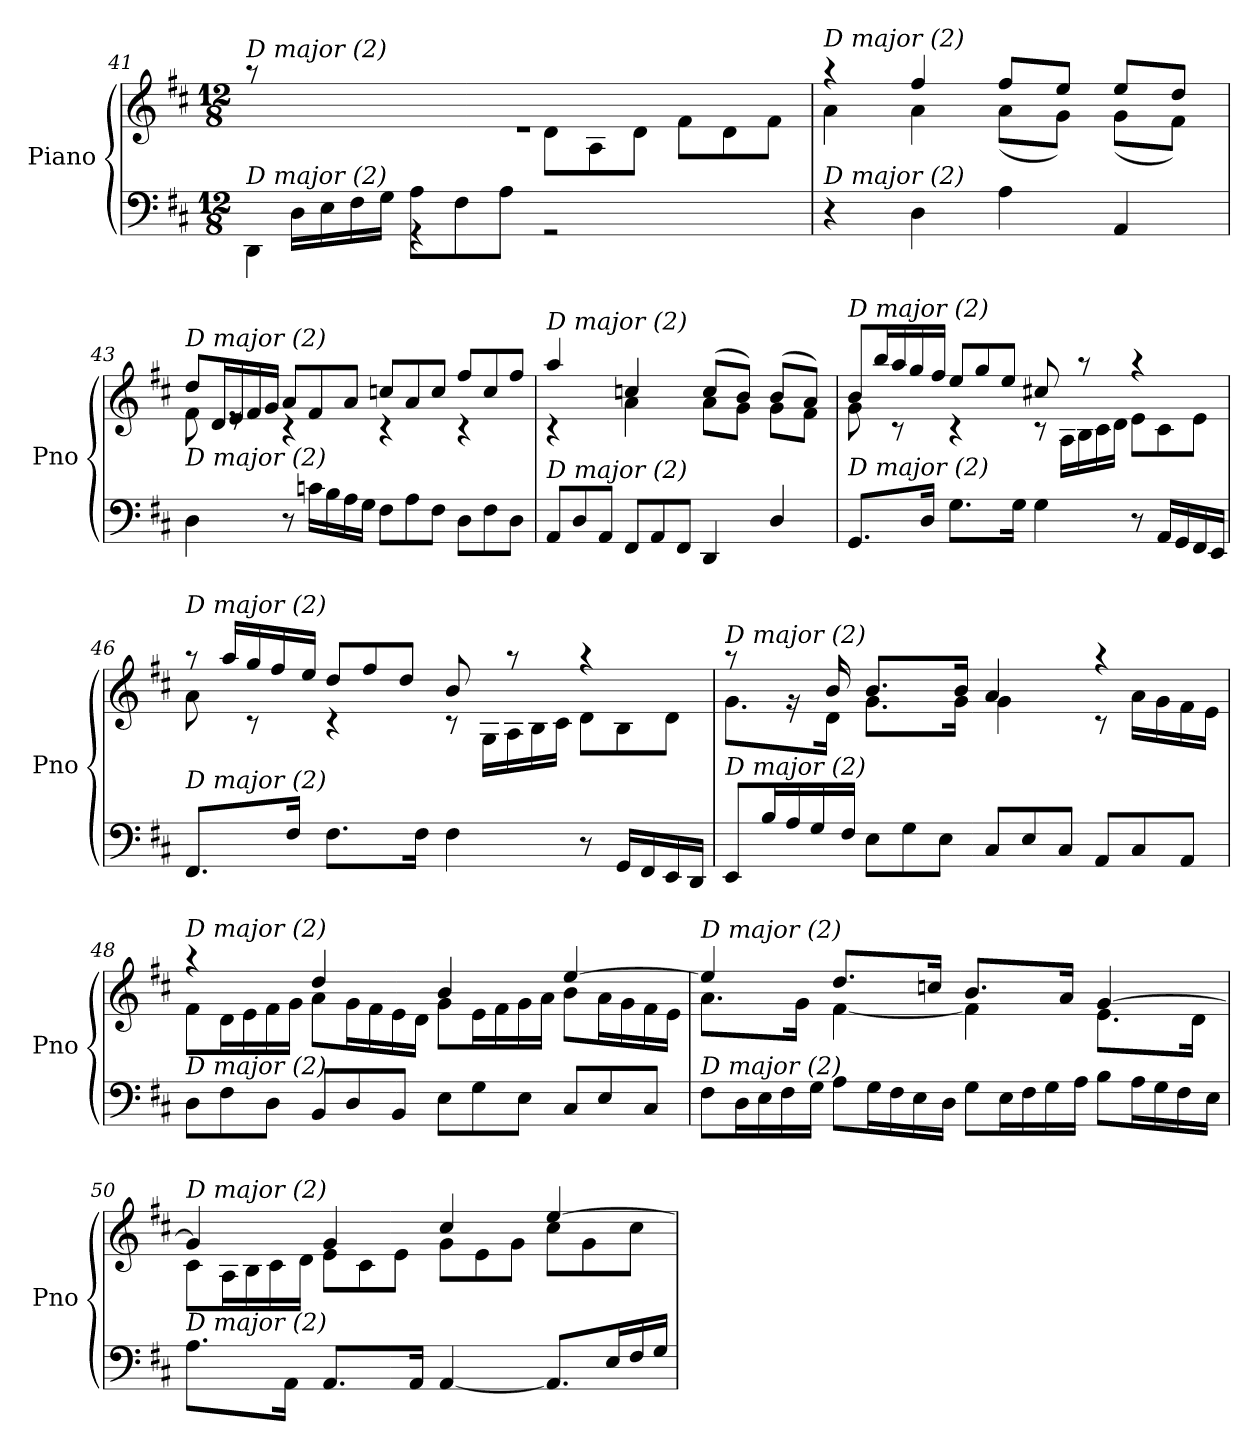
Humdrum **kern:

**kern	**kern
*part1	*part1
*staff2	*staff1
*I"Piano	*
*I'Pno	*
!!LO:LB:g=z
*clefF4	*clefG2
*k[f#c#]	*k[f#c#]
*D:	*D:
*M12/8	*M12/8
=41	=41
*^	*
*	*Xtuplet	*
*	*	*^
!	!	!LO:TX:i:t=D major (2)	!
!LO:TX:i:t=D major (2)	!	!	!
8ryy	8%3DD\	1.re	8raa
16D\LL	.	.	2ryy
16E\	.	.	.
16F#\	.	.	.
16G\JJ	.	.	.
8A\L	8%3rGG	.	.
8F#\	.	.	.
8A\J	.	.	8ryy
2.ryy	4%3rGG	.	8d\L
.	.	.	8A\
.	.	.	8d\J
.	.	.	8f#\L
.	.	.	8d\
.	.	.	8f#\J
*v	*v	*	*
=42	=42	=42
*	*Xtuplet	*
!	!LO:TX:i:t=D major (2)	!
!LO:TX:i:t=D major (2)	!	!
8%3r	8%3raa	8%3a\
8%3D\	8%3ff#/	8%3a\
8%3A\	16%3ff#/L	(<16%3a\L
.	16%3ee/J	16%3g\J)
8%3AA/	16%3ee/L	(<16%3g\L
.	16%3dd/J	16%3f#\J)
=43	=43	=43
!	!LO:TX:i:t=D major (2)	!
!LO:TX:i:t=D major (2)	!	!
8%3D\	8dd/L	16%3f#\
.	16d/L	.
.	16e/	16%3re
.	16f#/	.
.	16g/JJ	.
8r	8a/L	8%3rc
16cn\LL	8f#/	.
16B\	.	.
16A\	8a/J	.
16G\JJ	.	.
8F#\L	8ccn/L	8%3rc
8A\	8a/	.
8F#\J	8cc/J	.
8D\L	8ff#/L	8%3rc
8F#\	8cc/	.
8D\J	8ff#/J	.
!!LO:LB:g=z	!!
=44	=44	=44
!	!LO:TX:i:t=D major (2)	!
!LO:TX:i:t=D major (2)	!	!
8AA/L	8%3aa/	8%3rc
8D/	.	.
8AA/J	.	.
8FF#/L	8%3ccn/	8%3a\
8AA/	.	.
8FF#/J	.	.
8%3DD/	(>16%3cc/L	16%3a\L
.	16%3b/J)	16%3g\J
8%3D/	(>16%3b/L	16%3g\L
.	16%3a/J)	16%3f#\J
=45	=45	=45
!	!LO:TX:i:t=D major (2)	!
!LO:TX:i:t=D major (2)	!	!
16%3.GG/L	8b/L	16%3g\
.	16bb/L	.
.	16aa/	16%3rc
.	16gg/	.
32%3D/Jk	.	.
.	16ff#/JJ	.
16%3.G\L	8ee/L	8%3rc
.	8gg/	.
.	8ee/J	.
32%3G\Jk	.	.
8%3G\	16%3cc#X/	8rc
.	.	16A\LL
.	16%3raa	16B\
.	.	16c#\
.	.	16d\JJ
8r	8%3raa	8e\L
16AA/LL	.	8c#\
16GG/	.	.
16FF#/	.	8e\J
16EE/JJ	.	.
!!LO:PB:g=z	!!
=46	=46	=46
!	!LO:TX:i:t=D major (2)	!
!LO:TX:i:t=D major (2)	!	!
16%3.FF#/L	8raa	16%3a\
.	16aa/LL	.
.	16gg/	16%3rc
.	16ff#/	.
32%3F#/Jk	.	.
.	16ee/JJ	.
16%3.F#\L	8dd/L	8%3rc
.	8ff#/	.
.	8dd/J	.
32%3F#\Jk	.	.
8%3F#\	16%3b/	8rc
.	.	16G\LL
.	16%3raa	16A\
.	.	16B\
.	.	16c#\JJ
8r	8%3raa	8d\L
16GG/LL	.	8B\
16FF#/	.	.
16EE/	.	8d\J
16DD/JJ	.	.
!!LO:LB:g=z	!!
=47	=47	=47
!	!LO:TX:i:t=D major (2)	!
!LO:TX:i:t=D major (2)	!	!
8EE/L	16%3raa	16%3.g\L
16B/L	.	.
16A/	32%3rg	.
16G/	.	.
.	32%3b/	32%3d\Jk
16F#/JJ	.	.
8E\L	16%3.b/L	16%3.g\L
8G\	.	.
8E\J	.	.
.	32%3b/Jk	32%3g\Jk
8C#/L	8%3a/	8%3g\
8E/	.	.
8C#/J	.	.
8AA/L	8%3raa	8rc
8C#/	.	16a\LL
.	.	16g\
8AA/J	.	16f#\
.	.	16e\JJ
=48	=48	=48
!	!LO:TX:i:t=D major (2)	!
!LO:TX:i:t=D major (2)	!	!
8D\L	8%3raa	8f#\L
8F#\	.	16d\L
.	.	16e\
8D\J	.	16f#\
.	.	16g\JJ
8BB/L	8%3dd/	8a\L
8D/	.	16g\L
.	.	16f#\
8BB/J	.	16e\
.	.	16d\JJ
8E\L	8%3b/	8g\L
8G\	.	16e\L
.	.	16f#\
8E\J	.	16g\
.	.	16a\JJ
8C#/L	[8%3ee/	8b\L
8E/	.	16a\L
.	.	16g\
8C#/J	.	16f#\
.	.	16e\JJ
!!LO:LB:g=z	!!
=49	=49	=49
!	!LO:TX:i:t=D major (2)	!
!LO:TX:i:t=D major (2)	!	!
8F#\L	8%3ee/]	16%3.a\L
16D\L	.	.
16E\	.	.
16F#\	.	.
.	.	32%3g\Jk
16G\JJ	.	.
8A\L	16%3.dd/L	[8%3f#\
16G\L	.	.
16F#\	.	.
16E\	.	.
.	32%3ccn/Jk	.
16D\JJ	.	.
8G\L	16%3.b/L	8%3f#\]
16E\L	.	.
16F#\	.	.
16G\	.	.
.	32%3a/Jk	.
16A\JJ	.	.
8B\L	[8%3g/	16%3.e\L
16A\L	.	.
16G\	.	.
16F#\	.	.
.	.	32%3d\Jk
16E\JJ	.	.
=50	=50	=50
!	!LO:TX:i:t=D major (2)	!
!LO:TX:i:t=D major (2)	!	!
16%3.A\L	8%3g/]	8c#\L
.	.	16A\L
.	.	16B\
.	.	16c#\
32%3AA\Jk	.	.
.	.	16d\JJ
16%3.AA/L	8%3g/	8e\L
.	.	8c#\
.	.	8e\J
32%3AA/Jk	.	.
[8%3AA/	8%3cc#/	8g\L
.	.	8e\
.	.	8g\J
8.AA/L]	[8%3ee/	8cc#\L
.	.	8g\
16E/L	.	.
16F#/	.	8cc#\J
16G/JJ	.	.
*	*v	*v
=	=
*-	*-
